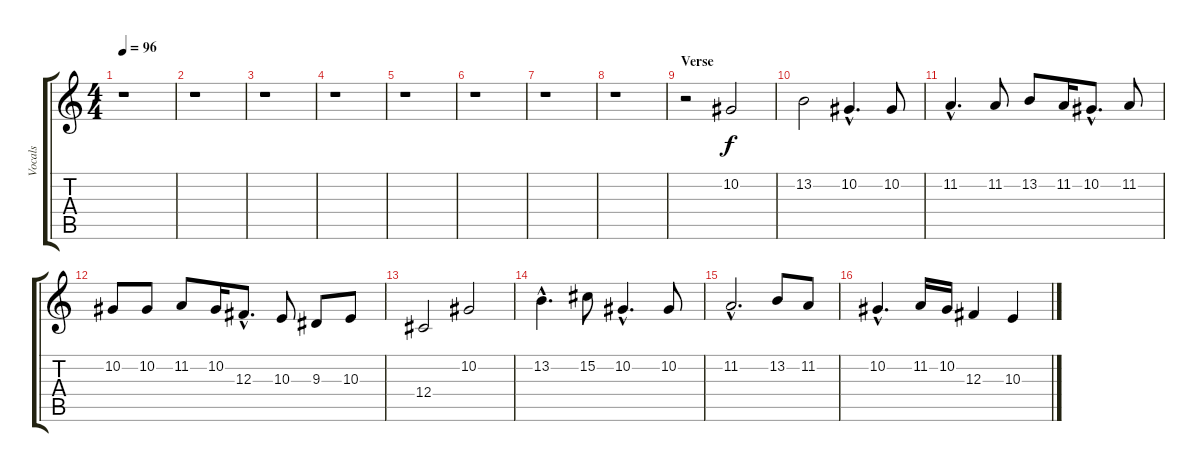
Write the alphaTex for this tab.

\track ("Vocals" "Vocals") {instrument lead2sawtooth}
\staff {score tabs}
\tuning (Eb4 Bb3 Gb3 Db3 Ab2 Eb2) {hide}
\ts (4 4)
\tempo 96
\clef g2
\ks c
r.1{dy f} |
r.1 |
r.1 |
r.1 |
r.1 |
r.1 |
r.1 |
r.1 |
\section ("" "Verse")
r.2 10.2.2 |
13.2.2 10.2{hac}.4{d} 10.2.8 |
11.2{hac}.4{d} 11.2.8 13.2.8 11.2.16 10.2{hac}.8{d} 11.2.8 |
10.2.8 10.2.8 11.2.8 10.2.16 12.3{hac}.8{d} 10.3.8 9.3.8 10.3.8 |
12.4.2 10.2.2 |
13.2{hac}.4{d} 15.2.8 10.2{hac}.4{d} 10.2.8 |
11.2{hac}.2{d} 13.2.8 11.2.8 |
10.2{hac}.4{d} 11.2.16 10.2.16 12.3.4 10.3.4
